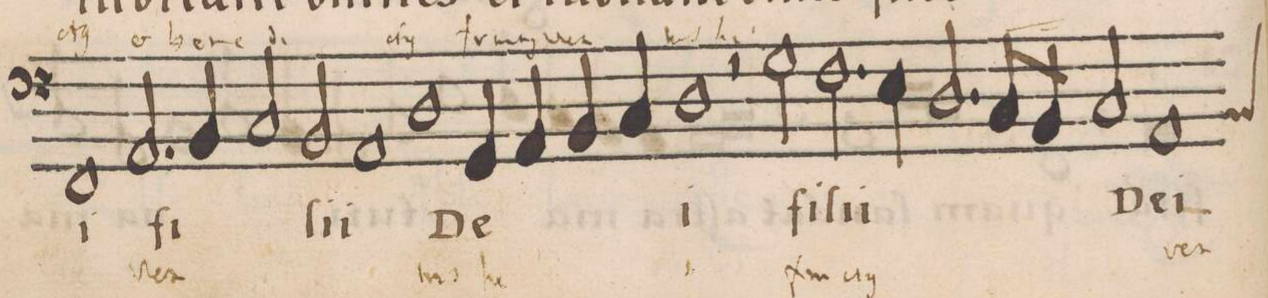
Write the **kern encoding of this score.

**kern	**text	**text
*I"BASSVS	*	*
*clefF4	*	*
*k[]	*	*
*met(C|)	*	*
*M2/1	*	*
1FF	-i	-i
*	*	*Xij
=50-	=50-	=50-
2.AA/	fi-	Ven-
4BB/	.	.
2C/	.	.
2BB/	-li-	.
=51-	=51-	=51-
1AA	-i	.
1D	.	-tris
=52-	=52-	=52-
4GG/	De-	tu-
4AA/	.	.
4BB/	.	.
4C/	.	.
1D	-i	-i
=53-	=53-	=53-
2r	.	.
2G\	fi-	fru-
2.F\	-li-	-ct(us)
4E\	-i	.
=54-	=54-	=54-
2.D/	.	.
8C/L	.	.
8BB/J	.	.
2C/	De-	.
*custos:BB-	*	*
1AA/	-i	ven-
=55-	=55-	=55-
*-	*-	*-
